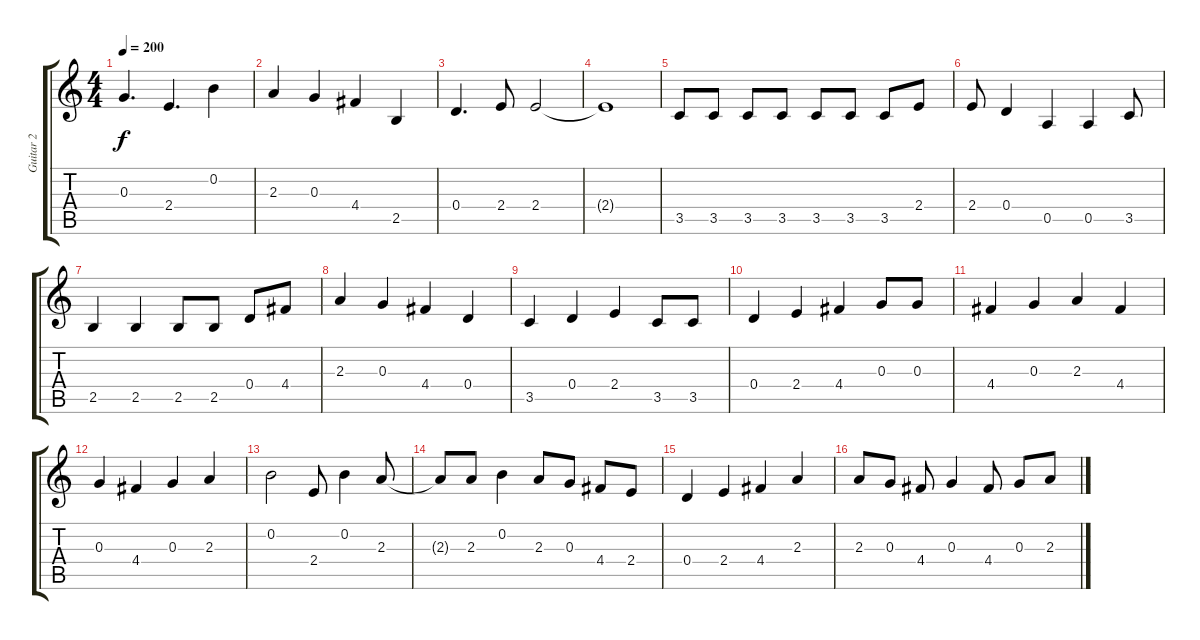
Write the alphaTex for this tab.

\track ("Guitar 2" "Guitar 2") {instrument electricguitarmuted}
\staff {score tabs}
\tuning (E4 B3 G3 D3 A2 E2) {hide}
\ts (4 4)
\tempo 200
\clef g2
\ks c
0.3.4{d dy f} 2.4.4{d} 0.2.4 |
2.3.4 0.3.4 4.4.4 2.5.4 |
0.4.4{d} 2.4.8 2.4.2 |
2.4{t}.1 |
3.5.8 3.5.8 3.5.8 3.5.8 3.5.8 3.5.8 3.5.8 2.4.8 |
2.4.8 0.4.4 0.5.4 0.5.4 3.5.8 |
2.5.4 2.5.4 2.5.8 2.5.8 0.4.8 4.4.8 |
2.3.4 0.3.4 4.4.4 0.4.4 |
3.5.4 0.4.4 2.4.4 3.5.8 3.5.8 |
0.4.4 2.4.4 4.4.4 0.3.8 0.3.8 |
4.4.4 0.3.4 2.3.4 4.4.4 |
0.3.4 4.4.4 0.3.4 2.3.4 |
0.2.2 2.4.8 0.2.4 2.3.8 |
2.3{t}.8 2.3.8 0.2.4 2.3.8 0.3.8 4.4.8 2.4.8 |
0.4.4 2.4.4 4.4.4 2.3.4 |
2.3.8 0.3.8 4.4.8 0.3.4 4.4.8 0.3.8 2.3.8
